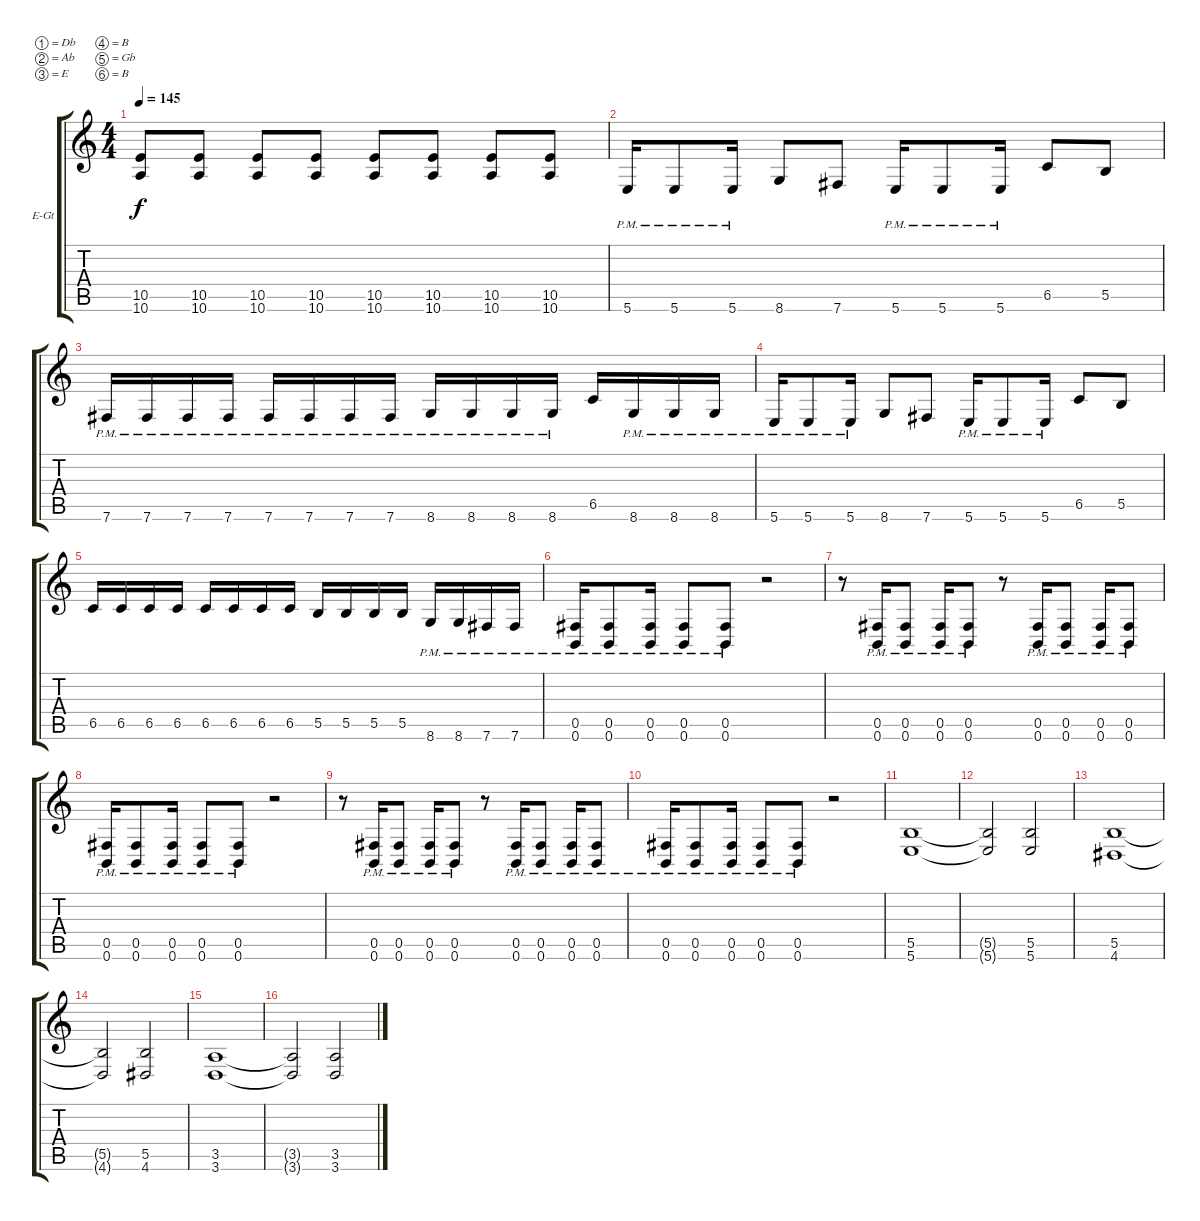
\defaultSystemsLayout 4
\bracketExtendMode groupsimilarinstruments
\firstSystemTrackNameOrientation horizontal
\otherSystemsTrackNameOrientation horizontal
\track ("Guitar l" "E-Gt") {instrument overdrivenguitar}
\staff {score tabs}
\tuning (Db4 Ab3 E3 B2 Gb2 B1)
\ts (4 4)
\tempo 145
\clef g2
\scale
1.03909
\ks c
(10.6 10.5).8{dy f} (10.6 10.5).8 (10.6 10.5).8 (10.6 10.5).8 (10.6 10.5).8 (10.6 10.5).8 (10.6 10.5).8 (10.6 10.5).8 |
\scale
0.960908 5.6{pm}.16 5.6{pm}.8 5.6{pm}.16 8.6.8 7.6.8 5.6{pm}.16 5.6{pm}.8 5.6{pm}.16 6.5.8 5.5.8 |
\scale
1.03909 7.6{pm}.16 7.6{pm}.16 7.6{pm}.16 7.6{pm}.16 7.6{pm}.16 7.6{pm}.16 7.6{pm}.16 7.6{pm}.16 8.6{pm}.16 8.6{pm}.16 8.6{pm}.16 8.6{pm}.16 6.5.16 8.6{pm}.16 8.6{pm}.16 8.6{pm}.16 |
\scale
0.960908 5.6{pm}.16 5.6{pm}.8 5.6{pm}.16 8.6.8 7.6.8 5.6{pm}.16 5.6{pm}.8 5.6{pm}.16 6.5.8 5.5.8 |
\scale
1.03909 6.5.16 6.5.16 6.5.16 6.5.16 6.5.16 6.5.16 6.5.16 6.5.16 5.5.16 5.5.16 5.5.16 5.5.16 8.6{pm}.16 8.6{pm}.16 7.6{pm}.16 7.6{pm}.16 |
\scale
0.960908 (0.6{pm} 0.5{pm}).16 (0.6{pm} 0.5{pm}).8 (0.6{pm} 0.5{pm}).16 (0.6{pm} 0.5{pm}).8 (0.6{pm} 0.5{pm}).8 r.2 |
\scale
1.03909 r.8 (0.6{pm} 0.5{pm}).16 (0.5{pm} 0.6{pm}).8 (0.5{pm} 0.6{pm}).16 (0.6{pm} 0.5{pm}).8 r.8 (0.6{pm} 0.5{pm}).16 (0.5{pm} 0.6{pm}).8 (0.5{pm} 0.6{pm}).16 (0.5{pm} 0.6{pm}).8 |
\scale
0.960908 (0.6{pm} 0.5{pm}).16 (0.6{pm} 0.5{pm}).8 (0.6{pm} 0.5{pm}).16 (0.6{pm} 0.5{pm}).8 (0.6{pm} 0.5{pm}).8 r.2 |
\scale
1.03909 r.8 (0.6{pm} 0.5{pm}).16 (0.5{pm} 0.6{pm}).8 (0.5{pm} 0.6{pm}).16 (0.6{pm} 0.5{pm}).8 r.8 (0.6{pm} 0.5{pm}).16 (0.5{pm} 0.6{pm}).8 (0.5{pm} 0.6{pm}).16 (0.5{pm} 0.6{pm}).8 |
\scale
0.960908 (0.6{pm} 0.5{pm}).16 (0.6{pm} 0.5{pm}).8 (0.6{pm} 0.5{pm}).16 (0.6{pm} 0.5{pm}).8 (0.6{pm} 0.5{pm}).8 r.2 |
\scale
1.03909 (5.6 5.5).1 |
\scale
0.960908 (5.5{t} 5.6{t}).2 (5.6 5.5).2 |
\scale
1.03909 (5.5 4.6).1 |
\scale
0.960908 (4.6{t} 5.5{t}).2 (5.5 4.6).2 |
\scale
1.03909 (3.6 3.5).1 |
\scale
0.960908 (3.5{t} 3.6{t}).2 (3.6 3.5).2
